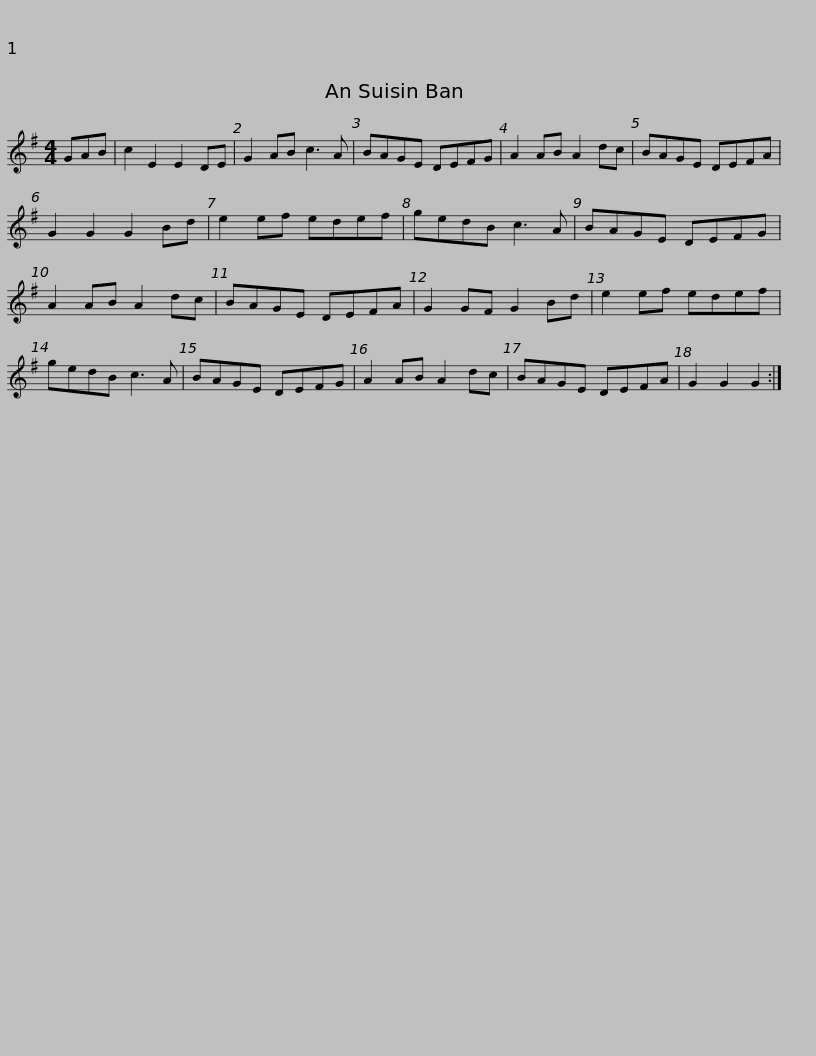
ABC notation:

X:1
L:1/8
M:4/4
I:linebreak $
K:G
V:1 treble
V:1
 GAB | c2 E2 E2 DE | G2 AB c3 A | BAGE DEFG | A2 AB A2 dc | %5
 BAGE DEFA | G2 G2 G2 Bd |$ e2 ef edef | gedB c3 A | BAGE DEFG | %10
 A2 AB A2 dc | BAGE DEFA | G2 GF G2 Bd |$ e2 ef edef | gedB c3 A | %15
 BAGE DEFG | A2 AB A2 dc | BAGE DEFA | G2 G2 G2 :| %19
